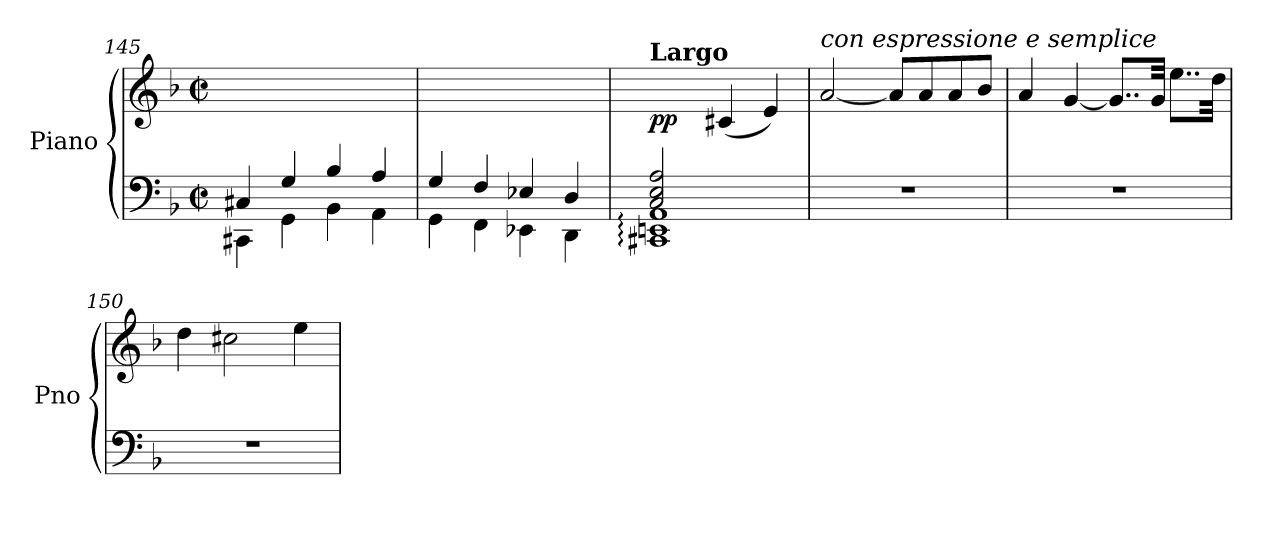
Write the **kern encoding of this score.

**kern	**kern	**dynam
*part1	*part1	*part1
*staff2	*staff1	*staff1/2
*I"Piano	*	*
*I'Pno	*	*
*clefF4	*clefG2	*
*k[b-]	*k[b-]	*
*M4/4	*M4/4	*
*met(c|)	*met(c|)	*
=145	=145	=145
*^	*	*
4C#X/	4CC#X\	1ryy	.
4G/	4GG\	.	.
4B-/	4BB-\	.	.
4A/	4AA\	.	.
=146	=146	=146	=146
4G/	4GG\	1ryy	.
4F/	4FF\	.	.
4E-X/	4EE-X\	.	.
4D/	4DD\	.	.
=147	=147	=147	=147
!	!	!LO:TX:a:B:t=Largo	!
!	!	!	!LO:DY:b
2C/ 2E/ 2A/	1CC#X: 1EEn: 1AA: 1C#Xyy: 1Enyy: 1Ayy:	2ryy	pp
2ryy	.	(4c#X/	.
.	.	4e/)	.
*v	*v	*	*
!!LO:PB:g=z
=148	=148	=148
!	!LO:TX:a:i:t=con espressione e semplice	!
1r	[2a/	.
.	8a/L]	.
.	8a/	.
.	8a/	.
.	8b-/J	.
=149	=149	=149
1r	4a/	.
.	[4g/	.
.	8..g/L]	.
.	32g/Jkk	.
.	8..ee\L	.
.	32dd\Jkk	.
=150	=150	=150
1r	4dd\	.
.	2cc#X\	.
.	4ee\	.
=	=	=
*-	*-	*-
